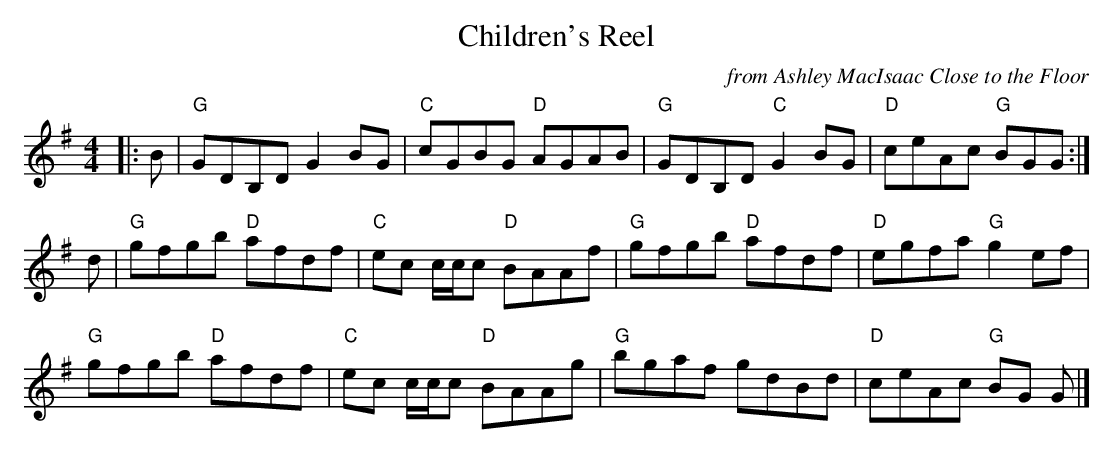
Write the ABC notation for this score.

X:1
T:Children's Reel
C:from Ashley MacIsaac Close to the Floor
M:4/4
K:G
L: 1/8
|: B | "G" GDB,D G2 BG| "C"cGBG "D"AGAB|"G" GDB,D "C"G2 BG| "D"ceAc "G" BGG :|
d|"G"gfgb "D"afdf| "C"ec c/c/c "D"BAAf|"G"gfgb "D"afdf|"D"egfa "G"g2 ef|
"G"gfgb "D"afdf| "C"ec c/c/c "D"BAAg|"G"bgaf gdBd|"D"ceAc "G" BG G |]
